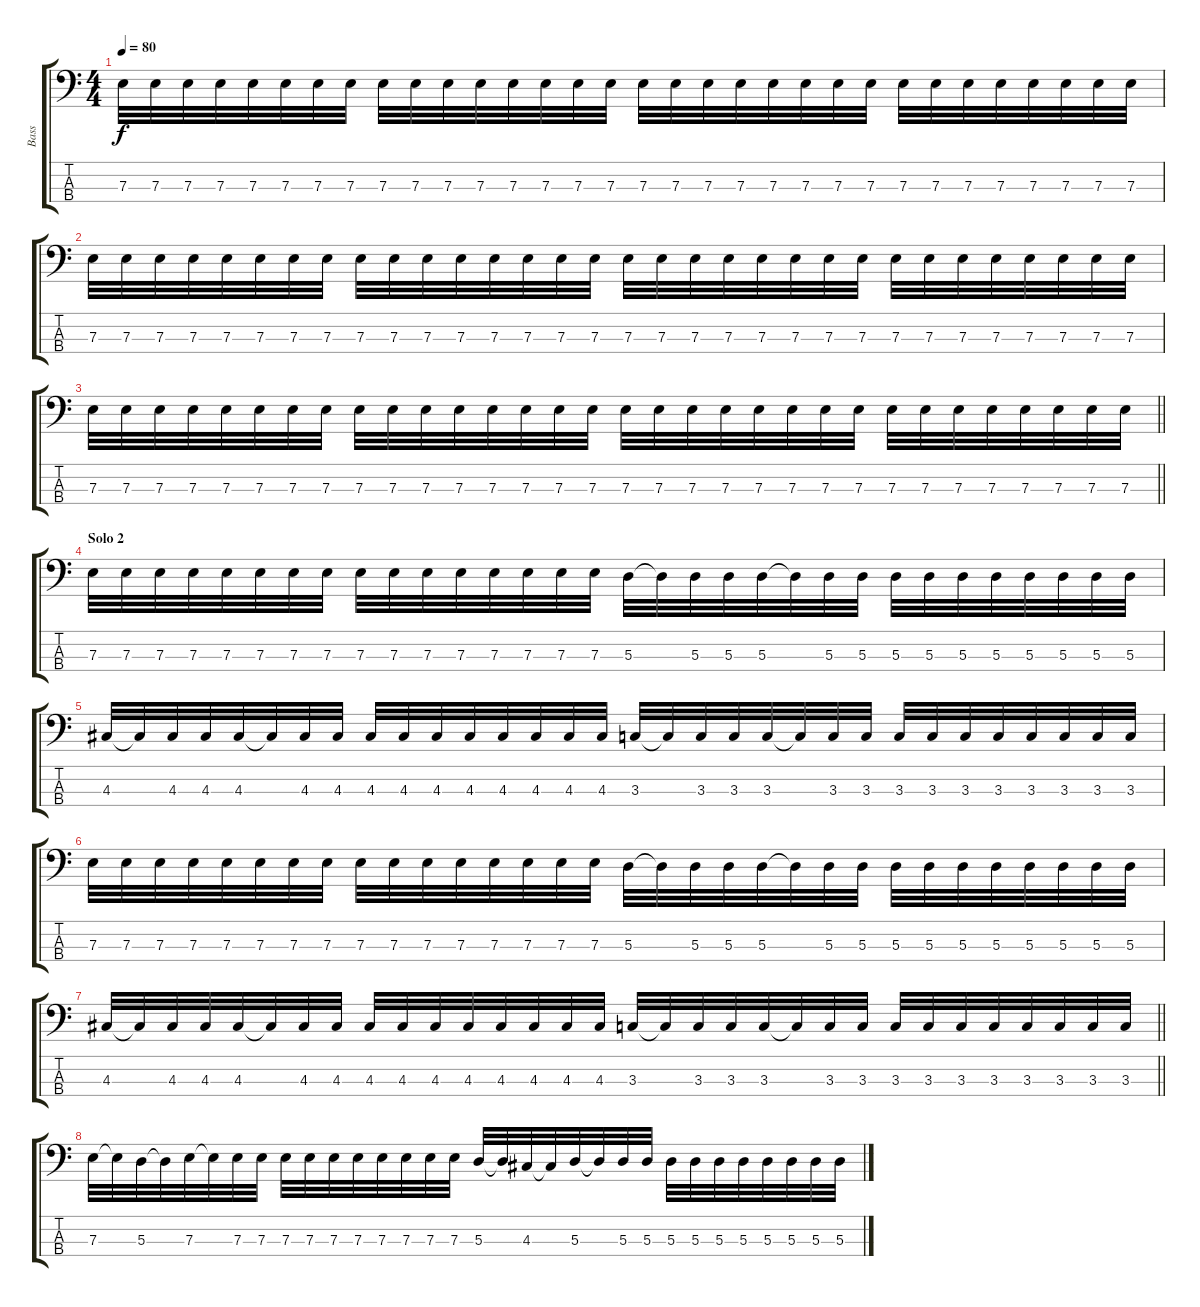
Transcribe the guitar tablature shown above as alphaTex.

\track ("Bass" "Bass") {instrument electricbassfinger}
\staff {score tabs}
\tuning (G2 D2 A1 E1) {hide}
\ts (4 4)
\tempo 80
\clef f4
\ks c
7.3.32{dy f} 7.3.32 7.3.32 7.3.32 7.3.32 7.3.32 7.3.32 7.3.32 7.3.32 7.3.32 7.3.32 7.3.32 7.3.32 7.3.32 7.3.32 7.3.32 7.3.32 7.3.32 7.3.32 7.3.32 7.3.32 7.3.32 7.3.32 7.3.32 7.3.32 7.3.32 7.3.32 7.3.32 7.3.32 7.3.32 7.3.32 7.3.32 |
7.3.32 7.3.32 7.3.32 7.3.32 7.3.32 7.3.32 7.3.32 7.3.32 7.3.32 7.3.32 7.3.32 7.3.32 7.3.32 7.3.32 7.3.32 7.3.32 7.3.32 7.3.32 7.3.32 7.3.32 7.3.32 7.3.32 7.3.32 7.3.32 7.3.32 7.3.32 7.3.32 7.3.32 7.3.32 7.3.32 7.3.32 7.3.32 |
\barLineRight lightlight
7.3.32 7.3.32 7.3.32 7.3.32 7.3.32 7.3.32 7.3.32 7.3.32 7.3.32 7.3.32 7.3.32 7.3.32 7.3.32 7.3.32 7.3.32 7.3.32 7.3.32 7.3.32 7.3.32 7.3.32 7.3.32 7.3.32 7.3.32 7.3.32 7.3.32 7.3.32 7.3.32 7.3.32 7.3.32 7.3.32 7.3.32 7.3.32 |
\section ("" "Solo 2")
7.3.32 7.3.32 7.3.32 7.3.32 7.3.32 7.3.32 7.3.32 7.3.32 7.3.32 7.3.32 7.3.32 7.3.32 7.3.32 7.3.32 7.3.32 7.3.32 5.3.32 5.3{t}.32 5.3.32 5.3.32 5.3.32 5.3{t}.32 5.3.32 5.3.32 5.3.32 5.3.32 5.3.32 5.3.32 5.3.32 5.3.32 5.3.32 5.3.32 |
4.3.32 4.3{t}.32 4.3.32 4.3.32 4.3.32 4.3{t}.32 4.3.32 4.3.32 4.3.32 4.3.32 4.3.32 4.3.32 4.3.32 4.3.32 4.3.32 4.3.32 3.3.32 3.3{t}.32 3.3.32 3.3.32 3.3.32 3.3{t}.32 3.3.32 3.3.32 3.3.32 3.3.32 3.3.32 3.3.32 3.3.32 3.3.32 3.3.32 3.3.32 |
7.3.32 7.3.32 7.3.32 7.3.32 7.3.32 7.3.32 7.3.32 7.3.32 7.3.32 7.3.32 7.3.32 7.3.32 7.3.32 7.3.32 7.3.32 7.3.32 5.3.32 5.3{t}.32 5.3.32 5.3.32 5.3.32 5.3{t}.32 5.3.32 5.3.32 5.3.32 5.3.32 5.3.32 5.3.32 5.3.32 5.3.32 5.3.32 5.3.32 |
\barLineRight lightlight
4.3.32 4.3{t}.32 4.3.32 4.3.32 4.3.32 4.3{t}.32 4.3.32 4.3.32 4.3.32 4.3.32 4.3.32 4.3.32 4.3.32 4.3.32 4.3.32 4.3.32 3.3.32 3.3{t}.32 3.3.32 3.3.32 3.3.32 3.3{t}.32 3.3.32 3.3.32 3.3.32 3.3.32 3.3.32 3.3.32 3.3.32 3.3.32 3.3.32 3.3.32 |
7.3.32 7.3{t}.32 5.3.32 5.3{t}.32 7.3.32 7.3{t}.32 7.3.32 7.3.32 7.3.32 7.3.32 7.3.32 7.3.32 7.3.32 7.3.32 7.3.32 7.3.32 5.3.32 5.3{t}.32 4.3.32 4.3{t}.32 5.3.32 5.3{t}.32 5.3.32 5.3.32 5.3.32 5.3.32 5.3.32 5.3.32 5.3.32 5.3.32 5.3.32 5.3.32
